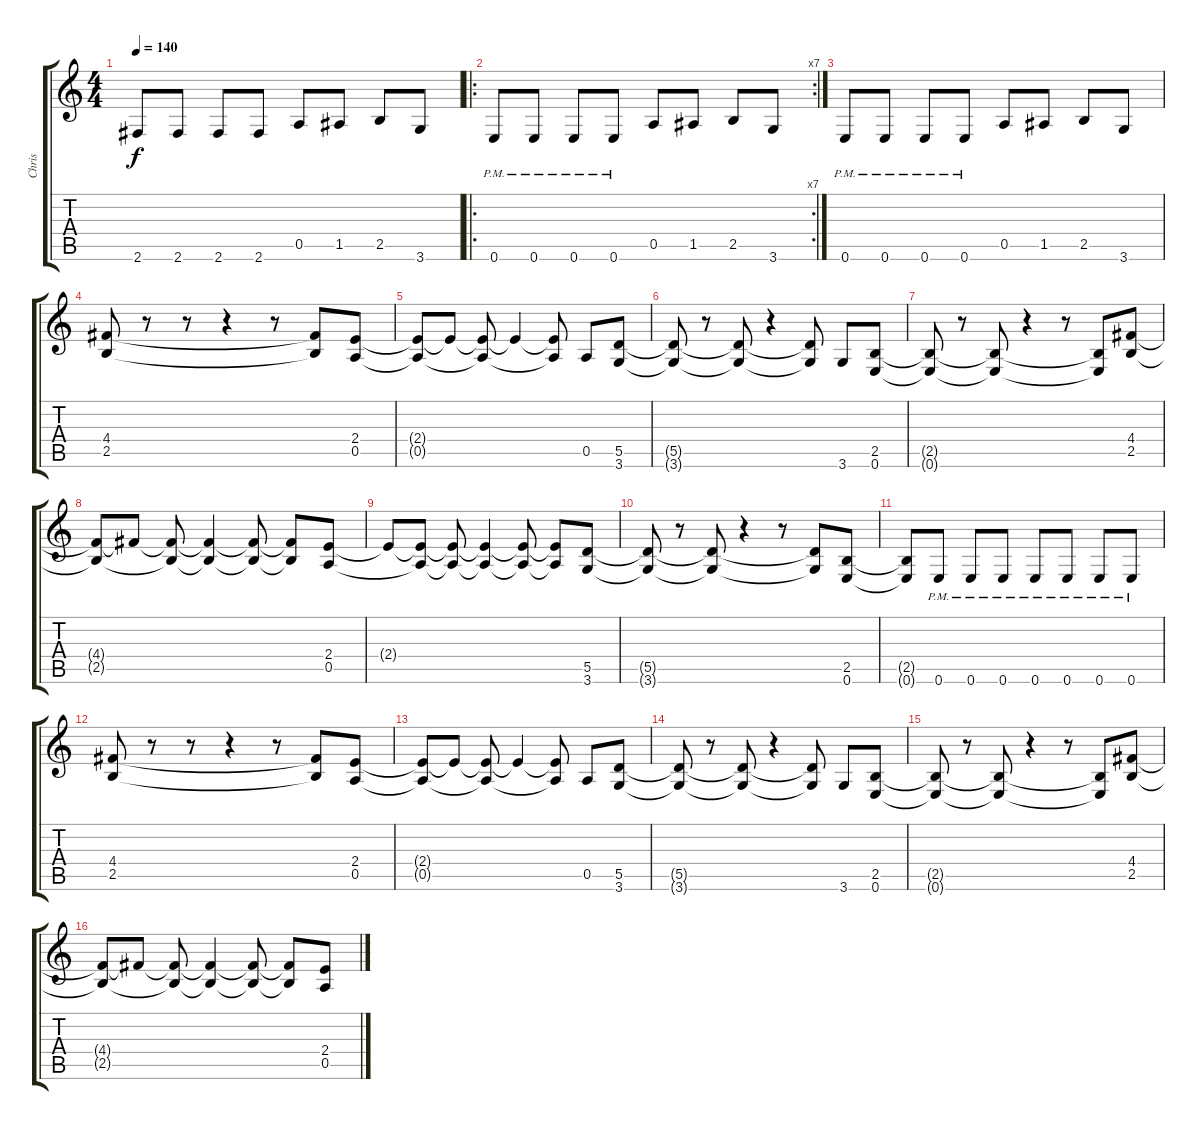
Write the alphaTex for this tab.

\track ("Chris" "Chris") {instrument distortionguitar}
\staff {score tabs}
\tuning (E4 B3 G3 D3 A2 E2) {hide}
\ts (4 4)
\tempo 140
\clef g2
\ks c
2.6.8{dy f} 2.6.8 2.6.8 2.6.8 0.5.8 1.5.8 2.5.8 3.6.8 |
\ro
\rc 7
0.6{pm}.8 0.6{pm}.8 0.6{pm}.8 0.6{pm}.8 0.5.8 1.5.8 2.5.8 3.6.8 |
0.6{pm}.8 0.6{pm}.8 0.6{pm}.8 0.6{pm}.8 0.5.8 1.5.8 2.5.8 3.6.8 |
(4.4 2.5).8 r.8 r.8 r.4 r.8 (4.4{t} 2.5{t}).8 (2.4 0.5).8 |
(2.4{t} 0.5{t}).8 2.4{t}.8 (2.4{t} 0.5{t}).8 2.4{t}.4 (2.4{t} 0.5{t}).8 0.5.8 (5.5 3.6).8 |
(5.5{t} 3.6{t}).8 r.8 (5.5{t} 3.6{t}).8 r.4 (5.5{t} 3.6{t}).8 3.6.8 (2.5 0.6).8 |
(2.5{t} 0.6{t}).8 r.8 (2.5{t} 0.6{t}).8 r.4 r.8 (2.5{t} 0.6{t}).8 (4.4 2.5).8 |
(4.4{t} 2.5{t}).8 4.4{t}.8 (4.4{t} 2.5{t}).8 (4.4{t} 2.5{t}).4 (4.4{t} 2.5{t}).8 (4.4{t} 2.5{t}).8 (2.4 0.5).8 |
2.4{t}.8 (2.4{t} 0.5{t}).8 (2.4{t} 0.5{t}).8 (2.4{t} 0.5{t}).4 (2.4{t} 0.5{t}).8 (2.4{t} 0.5{t}).8 (5.5 3.6).8 |
(5.5{t} 3.6{t}).8 r.8 (5.5{t} 3.6{t}).8 r.4 r.8 (5.5{t} 3.6{t}).8 (2.5 0.6).8 |
(2.5{t} 0.6{t}).8 0.6{pm}.8 0.6{pm}.8 0.6{pm}.8 0.6{pm}.8 0.6{pm}.8 0.6{pm}.8 0.6{pm}.8 |
(4.4 2.5).8 r.8 r.8 r.4 r.8 (4.4{t} 2.5{t}).8 (2.4 0.5).8 |
(2.4{t} 0.5{t}).8 2.4{t}.8 (2.4{t} 0.5{t}).8 2.4{t}.4 (2.4{t} 0.5{t}).8 0.5.8 (5.5 3.6).8 |
(5.5{t} 3.6{t}).8 r.8 (5.5{t} 3.6{t}).8 r.4 (5.5{t} 3.6{t}).8 3.6.8 (2.5 0.6).8 |
(2.5{t} 0.6{t}).8 r.8 (2.5{t} 0.6{t}).8 r.4 r.8 (2.5{t} 0.6{t}).8 (4.4 2.5).8 |
(4.4{t} 2.5{t}).8 4.4{t}.8 (4.4{t} 2.5{t}).8 (4.4{t} 2.5{t}).4 (4.4{t} 2.5{t}).8 (4.4{t} 2.5{t}).8 (2.4 0.5).8
